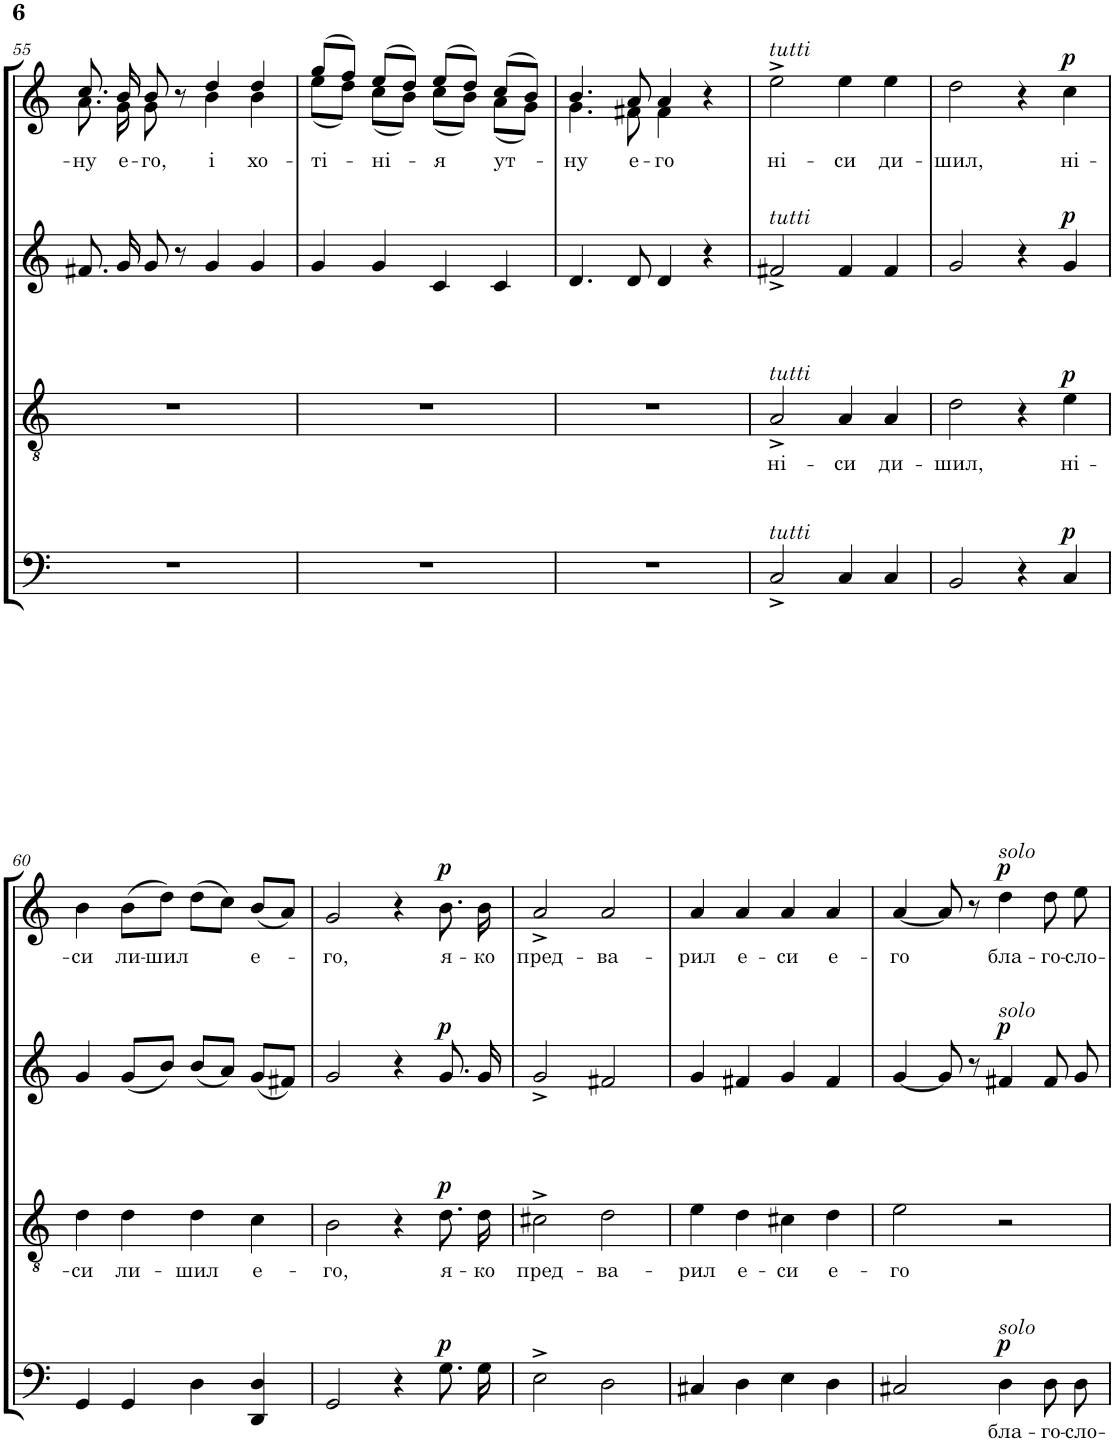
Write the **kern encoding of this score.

**kern	**text	**dynam	**kern	**text	**dynam	**kern	**dynam	**kern	**text	**dynam
*part4	*part4	*part4	*part3	*part3	*part3	*part2	*part2	*part1	*part1	*part1
*staff4	*staff4	*staff4	*staff3	*staff3	*staff3	*staff2	*staff2	*staff1	*staff1	*staff1
*I"Бас	*	*	*I"Тенор	*	*	*I"Альт	*	*I"Сопрано	*	*
!!LO:PB:g=z
*clefF4	*	*	*clefGv2	*	*	*clefG2	*	*clefG2	*	*
*k[]	*	*	*k[]	*	*	*k[]	*	*k[]	*	*
*M4/4	*	*	*M4/4	*	*	*M4/4	*	*M4/4	*	*
*met(c)	*	*	*met(c)	*	*	*met(c)	*	*met(c)	*	*
=55	=55	=55	=55	=55	=55	=55	=55	=55	=55	=55
!	!	!	!	!	!	!	!	!	!LO:LY:b	!
*	*	*	*	*	*	*	*	*^	*	*
1r	.	.	1r	.	.	8.f#X/	.	8.cc/	8.a\	-ну	.
!	!	!	!	!	!	!	!	!	!	!LO:LY:b	!
.	.	.	.	.	.	16g/	.	16b/	16g\	е-	.
!	!	!	!	!	!	!	!	!	!	!LO:LY:b	!
.	.	.	.	.	.	8g/	.	8b/	8g\	-го,	.
.	.	.	.	.	.	8r	.	8r	8ryy	.	.
!	!	!	!	!	!	!	!	!	!	!LO:LY:b	!
.	.	.	.	.	.	4g/	.	4dd/	4b\	i	.
!	!	!	!	!	!	!	!	!	!	!LO:LY:b	!
.	.	.	.	.	.	4g/	.	4dd/	4b\	хо-	.
=56	=56	=56	=56	=56	=56	=56	=56	=56	=56	=56	=56
!	!	!	!	!	!	!	!	!	!	!LO:LY:b	!
1r	.	.	1r	.	.	4g/	.	(8gg/L	(8ee\L	-тi-	.
.	.	.	.	.	.	.	.	8ff/J)	8dd\J)	.	.
!	!	!	!	!	!	!	!	!	!	!LO:LY:b	!
.	.	.	.	.	.	4g/	.	(8ee/L	(8cc\L	-нi-	.
.	.	.	.	.	.	.	.	8dd/J)	8b\J)	.	.
!	!	!	!	!	!	!	!	!	!	!LO:LY:b	!
.	.	.	.	.	.	4c/	.	(8ee/L	(8cc\L	-я	.
.	.	.	.	.	.	.	.	8dd/J)	8b\J)	.	.
!	!	!	!	!	!	!	!	!	!	!LO:LY:b	!
.	.	.	.	.	.	4c/	.	(8cc/L	(8a\L	ут-	.
.	.	.	.	.	.	.	.	8b/J)	8g\J)	.	.
=57	=57	=57	=57	=57	=57	=57	=57	=57	=57	=57	=57
!	!	!	!	!	!	!	!	!	!	!LO:LY:b	!
1r	.	.	1r	.	.	4.d/	.	4.b/	4.g\	-ну	.
!	!	!	!	!	!	!	!	!	!	!LO:LY:b	!
.	.	.	.	.	.	8d/	.	8a/	8f#X\	е-	.
!	!	!	!	!	!	!	!	!	!	!LO:LY:b	!
.	.	.	.	.	.	4d/	.	4a/	4f#\	-го	.
.	.	.	.	.	.	4r	.	4r	4ryy	.	.
=58	=58	=58	=58	=58	=58	=58	=58	=58	=58	=58	=58
!	!	!	!	!	!	!	!	!LO:TX:a:i:t=tutti	!	!	!
!	!	!	!	!	!	!LO:TX:a:i:t=tutti	!	!	!	!	!
!	!	!	!LO:TX:a:i:t=tutti	!	!	!	!	!	!	!	!
!LO:TX:a:i:t=tutti	!	!	!	!	!	!	!	!	!	!	!
!	!	!	!	!LO:LY:b	!	!	!	!	!	!LO:LY:b	!
*	*	*	*	*	*	*	*	*v	*v	*	*
2C^/	.	.	2A^/	нi-	.	2f#X^/	.	2ee^\	нi-	.
!	!	!	!	!LO:LY:b	!	!	!	!	!LO:LY:b	!
4C/	.	.	4A/	-си	.	4f#/	.	4ee\	-си	.
!	!	!	!	!LO:LY:b	!	!	!	!	!LO:LY:b	!
4C/	.	.	4A/	ди-	.	4f#/	.	4ee\	ди-	.
=59	=59	=59	=59	=59	=59	=59	=59	=59	=59	=59
!	!	!	!	!LO:LY:b	!	!	!	!	!LO:LY:b	!
2BB/	.	.	2d\	-шил,	.	2g/	.	2dd\	-шил,	.
4r	.	.	4r	.	.	4r	.	4r	.	.
!	!	!LO:DY:a	!	!LO:LY:b	!LO:DY:a	!	!LO:DY:a	!	!LO:LY:b	!LO:DY:a
4C/	.	p	4e\	нi-	p	4g/	p	4cc\	нi-	p
!!LO:LB:g=z
=60	=60	=60	=60	=60	=60	=60	=60	=60	=60	=60
!	!	!	!	!LO:LY:b	!	!	!	!	!LO:LY:b	!
4GG/	.	.	4d\	-си	.	4g/	.	4b\	-си	.
!	!	!	!	!LO:LY:b	!	!	!	!	!LO:LY:b	!
4GG/	.	.	4d\	ли-	.	(8g/L	.	(8b\L	ли-	.
!	!	!	!	!	!	!	!	!	!LO:LY:b	!
.	.	.	.	.	.	8b/J)	.	8dd\J)	-шил	.
!	!	!	!	!LO:LY:b	!	!	!	!	!	!
4D\	.	.	4d\	-шил	.	(8b/L	.	(8dd\L	.	.
.	.	.	.	.	.	8a/J)	.	8cc\J)	.	.
!	!	!	!	!LO:LY:b	!	!	!	!	!LO:LY:b	!
4DD/ 4D/	.	.	4c\	е-	.	(8g/L	.	(8b/L	е-	.
.	.	.	.	.	.	8f#X/J)	.	8a/J)	.	.
=61	=61	=61	=61	=61	=61	=61	=61	=61	=61	=61
!	!	!	!	!LO:LY:b	!	!	!	!	!LO:LY:b	!
2GG/	.	.	2B\	-го,	.	2g/	.	2g/	-го,	.
4r	.	.	4r	.	.	4r	.	4r	.	.
!	!	!LO:DY:a	!	!LO:LY:b	!LO:DY:a	!	!LO:DY:a	!	!LO:LY:b	!LO:DY:a
8.G\L	.	p	8.d\L	я-	p	8.g/	p	8.b\	я-	p
!	!	!	!	!LO:LY:b	!	!	!	!	!LO:LY:b	!
16G\Jk	.	.	16d\Jk	-ко	.	16g/	.	16b\	-ко	.
=62	=62	=62	=62	=62	=62	=62	=62	=62	=62	=62
!	!	!	!	!LO:LY:b	!	!	!	!	!LO:LY:b	!
2E^\	.	.	2c#X^\	пред-	.	2g^/	.	2a^/	пред-	.
!	!	!	!	!LO:LY:b	!	!	!	!	!LO:LY:b	!
2D\	.	.	2d\	-ва-	.	2f#X/	.	2a/	-ва-	.
=63	=63	=63	=63	=63	=63	=63	=63	=63	=63	=63
!	!	!	!	!LO:LY:b	!	!	!	!	!LO:LY:b	!
4C#X/	.	.	4e\	-рил	.	4g/	.	4a/	-рил	.
!	!	!	!	!LO:LY:b	!	!	!	!	!LO:LY:b	!
4D\	.	.	4d\	е-	.	4f#X/	.	4a/	е-	.
!	!	!	!	!LO:LY:b	!	!	!	!	!LO:LY:b	!
4E\	.	.	4c#X\	-си	.	4g/	.	4a/	-си	.
!	!	!	!	!LO:LY:b	!	!	!	!	!LO:LY:b	!
4D\	.	.	4d\	е-	.	4f#/	.	4a/	е-	.
=64	=64	=64	=64	=64	=64	=64	=64	=64	=64	=64
!	!	!	!	!LO:LY:b	!	!	!	!	!LO:LY:b	!
2C#X/	.	.	2e\	-го	.	[4g/	.	[4a/	-го	.
.	.	.	.	.	.	8g/]	.	8a/]	.	.
.	.	.	.	.	.	8r	.	8r	.	.
!	!	!	!	!	!	!	!	!LO:TX:a:i:t=solo	!	!
!	!	!	!	!	!	!LO:TX:a:i:t=solo	!	!	!	!
!LO:TX:a:i:t=solo	!	!	!	!	!	!	!	!	!	!
!	!LO:LY:b	!LO:DY:a	!	!	!	!	!LO:DY:a	!	!LO:LY:b	!LO:DY:a
4D\	бла-	p	2r	.	.	4f#X/	p	4dd\	бла-	p
!	!LO:LY:b	!	!	!	!	!	!	!	!LO:LY:b	!
8D\L	-го-	.	.	.	.	8f#/	.	8dd\	-го-	.
!	!LO:LY:b	!	!	!	!	!	!	!	!LO:LY:b	!
8D\J	-сло-	.	.	.	.	8g/	.	8ee\	-сло-	.
=	=	=	=	=	=	=	=	=	=	=
*-	*-	*-	*-	*-	*-	*-	*-	*-	*-	*-
